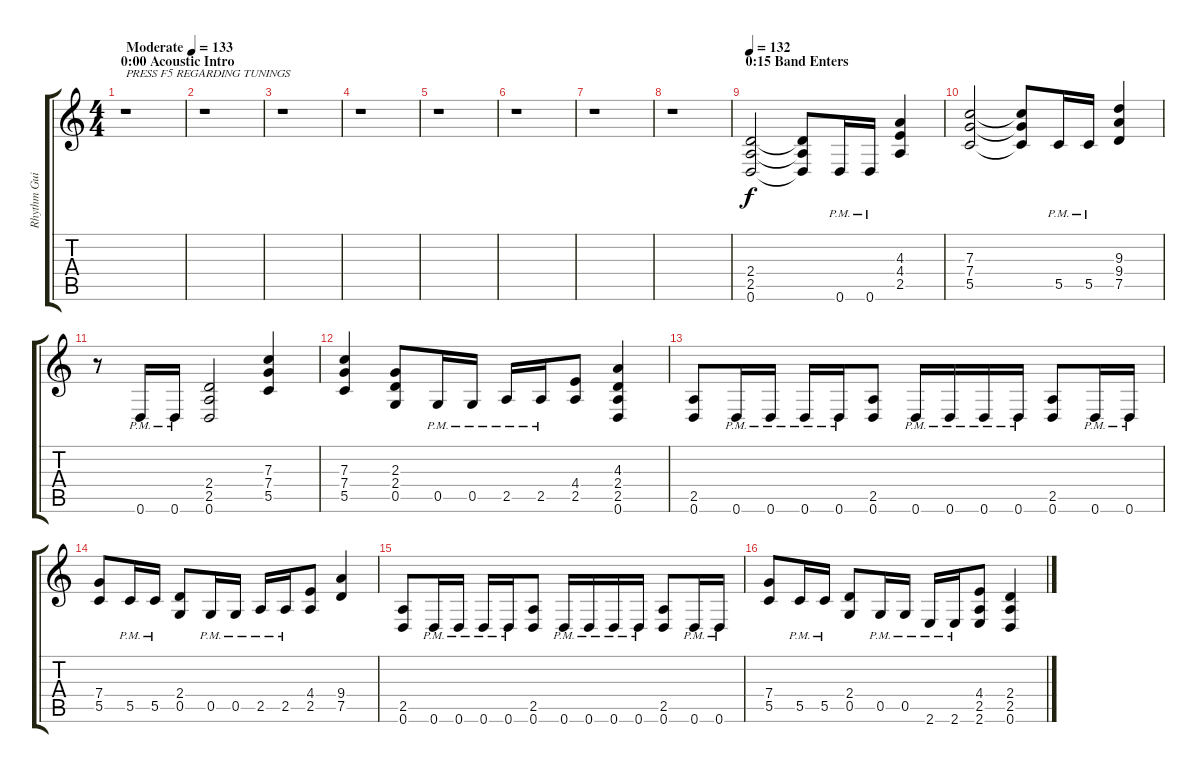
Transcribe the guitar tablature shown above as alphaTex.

\track ("Rhythm Guitar" "Rhythm Gui") {instrument distortionguitar}
\staff {score tabs}
\tuning (D4 A3 F3 C3 G2 D2) {hide}
\ts (4 4)
\section ("" "0:00 Acoustic Intro")
\tempo (133 "Moderate")
\clef g2
\ks c
r.1{txt "PRESS F5 REGARDING TUNINGS" dy f instrument distortionguitar} |
r.1 |
r.1 |
r.1 |
r.1 |
r.1 |
r.1 |
r.1 |
\section ("" "0:15 Band Enters")
\tempo 132
(2.4 2.5 0.6).2 (2.4{t} 2.5{t} 0.6{t}).8 0.6{pm}.16 0.6{pm}.16 (4.3 4.4 2.5).4 |
(7.3 7.4 5.5).2 (7.3{t} 7.4{t} 5.5{t}).8 5.5{pm}.16 5.5{pm}.16 (9.3 9.4 7.5).4 |
r.8 0.6{pm}.16 0.6{pm}.16 (2.4 2.5 0.6).2 (7.3 7.4 5.5).4 |
(7.3 7.4 5.5).4 (2.3 2.4 0.5).8 0.5{pm}.16 0.5{pm}.16 2.5{pm}.16 2.5{pm}.16 (4.4 2.5).8 (4.3 2.4 2.5 0.6).4 |
(2.5 0.6).8 0.6{pm}.16 0.6{pm}.16 0.6{pm}.16 0.6{pm}.16 (2.5 0.6).8 0.6{pm}.16 0.6{pm}.16 0.6{pm}.16 0.6{pm}.16 (2.5 0.6).8 0.6{pm}.16 0.6{pm}.16 |
(7.4 5.5).8 5.5{pm}.16 5.5{pm}.16 (2.4 0.5).8 0.5{pm}.16 0.5{pm}.16 2.5{pm}.16 2.5{pm}.16 (4.4 2.5).8 (9.4 7.5).4 |
(2.5 0.6).8 0.6{pm}.16 0.6{pm}.16 0.6{pm}.16 0.6{pm}.16 (2.5 0.6).8 0.6{pm}.16 0.6{pm}.16 0.6{pm}.16 0.6{pm}.16 (2.5 0.6).8 0.6{pm}.16 0.6{pm}.16 |
(7.4 5.5).8 5.5{pm}.16 5.5{pm}.16 (2.4 0.5).8 0.5{pm}.16 0.5{pm}.16 2.6{pm}.16 2.6{pm}.16 (4.4 2.5 2.6).8 (2.4 2.5 0.6).4
